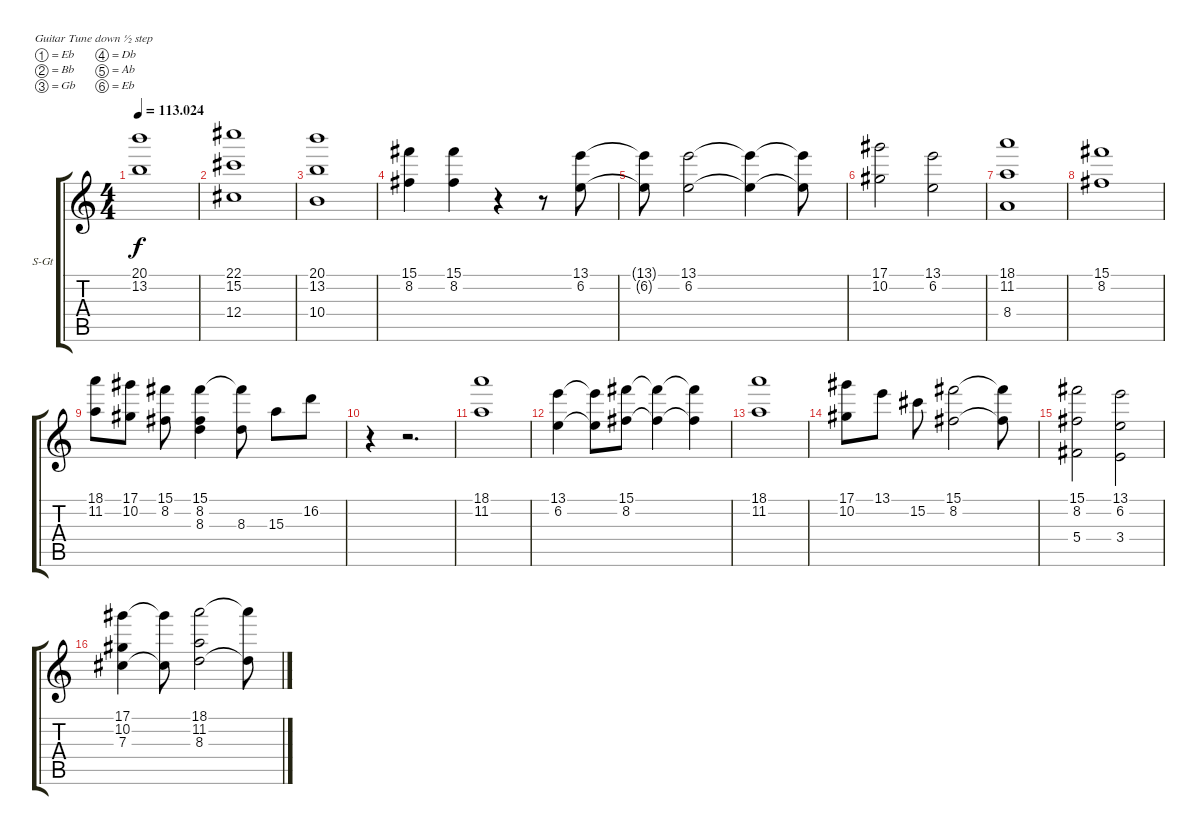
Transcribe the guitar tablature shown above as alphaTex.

\bracketExtendMode groupsimilarinstruments
\firstSystemTrackNameOrientation horizontal
\otherSystemsTrackNameOrientation horizontal
\track ("Клавишные (Иванов Д) 2" "S-Gt") {instrument stringensemble1}
\staff {score tabs}
\tuning (Eb4 Bb3 Gb3 Db3 Ab2 Eb2)
\displaytranspose 12
\ts (4 4)
\tempo
113.024
\accidentals auto
\clef g2
\ottava regular
\simile none
\ks c
(20.1{t} 13.2{t}).1{dy f} |
(22.1 15.2 12.4).1 |
(20.1 13.2 10.4).1 |
(15.1 8.2).4 (15.1 8.2).4 r.4 r.8 (13.1 6.2).8 |
(13.1{t} 6.2{t}).8 (13.1 6.2).2 (13.1{t} 6.2{t}).4 (13.1{t} 6.2{t}).8 |
(17.1 10.2).2 (13.1 6.2).2 |
(18.1 11.2 8.4).1 |
(15.1 8.2).1 |
(18.1 11.2).8 (17.1 10.2).8 (15.1 8.2).8 (15.1 8.2 8.3).4 (15.1{t} 8.3).8 15.3.8 16.2.8 |
r.4 r.2{d} |
(18.1 11.2).1 |
(13.1 6.2).4 (13.1{t} 6.2{t}).8 (15.1 8.2).8 (15.1{t} 8.2{t}).4 (15.1{t} 8.2{t}).4 |
(18.1 11.2).1 |
(17.1 10.2).8 13.1.8 15.2.8 (15.1 8.2).2 (15.1{t} 8.2{t}).8 |
(15.1 8.2 5.4).2 (13.1 6.2 3.4).2 |
(17.1 10.2 7.3).4 (17.1{t} 7.3{t}).8 (18.1 11.2 8.3).2 (18.1{t} 8.3{t}).8
